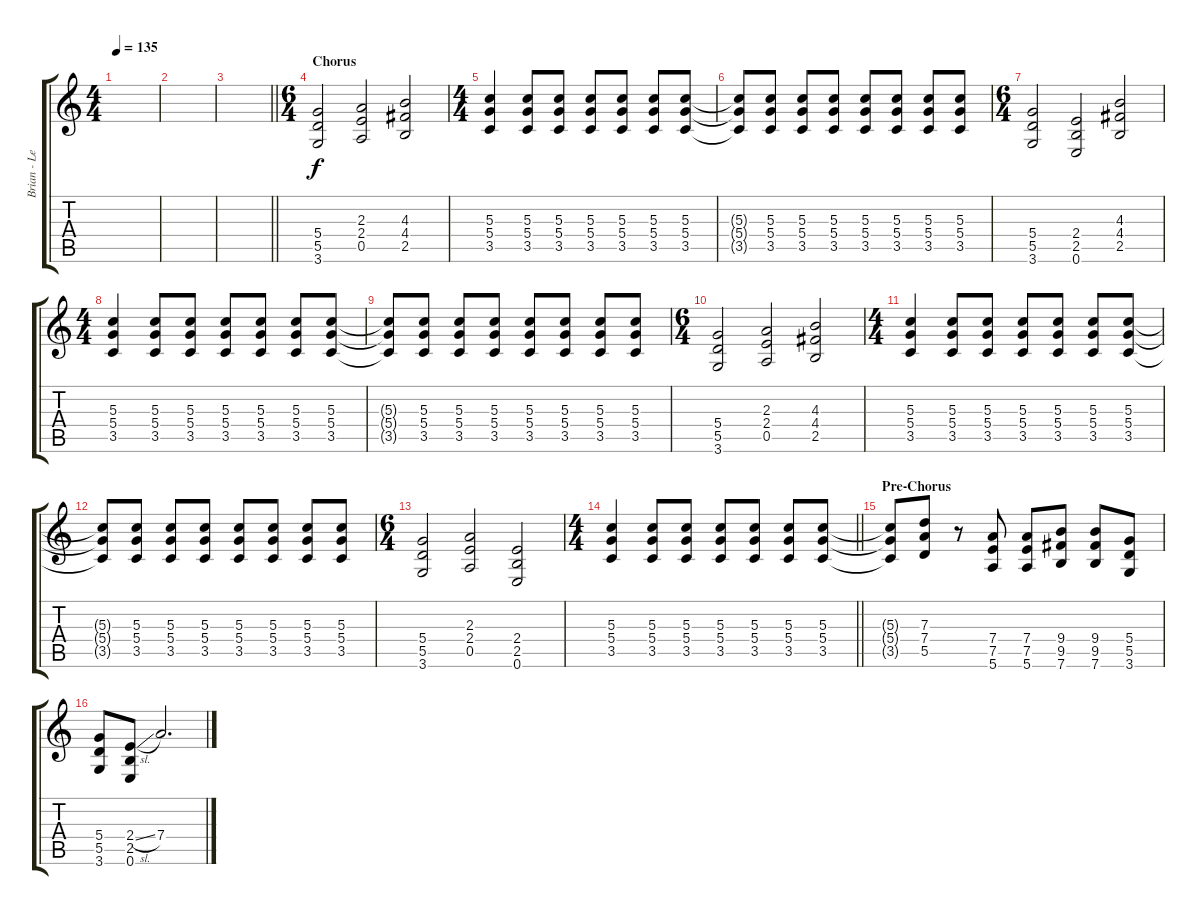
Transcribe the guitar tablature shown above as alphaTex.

\track ("Brian - Lead Guitar II" "Brian - Le") {instrument electricguitarjazz}
\staff {score tabs}
\tuning (E4 B3 G3 D3 A2 E2) {hide}
\ts (4 4)
\tempo 135
\clef g2
\ks c
|
|
\barLineRight lightlight
|
\ts (6 4)
\section ("" "Chorus")
(5.4 5.5 3.6).2 (2.3 2.4 0.5).2 (4.3 4.4 2.5).2 |
\ts (4 4)
(5.3 5.4 3.5).4 (5.3 5.4 3.5).8 (5.3 5.4 3.5).8 (5.3 5.4 3.5).8 (5.3 5.4 3.5).8 (5.3 5.4 3.5).8 (5.3 5.4 3.5).8 |
(5.3{t} 5.4{t} 3.5{t}).8 (5.3 5.4 3.5).8 (5.3 5.4 3.5).8 (5.3 5.4 3.5).8 (5.3 5.4 3.5).8 (5.3 5.4 3.5).8 (5.3 5.4 3.5).8 (5.3 5.4 3.5).8 |
\ts (6 4)
(5.4 5.5 3.6).2 (2.4 2.5 0.6).2 (4.3 4.4 2.5).2 |
\ts (4 4)
(5.3 5.4 3.5).4 (5.3 5.4 3.5).8 (5.3 5.4 3.5).8 (5.3 5.4 3.5).8 (5.3 5.4 3.5).8 (5.3 5.4 3.5).8 (5.3 5.4 3.5).8 |
(5.3{t} 5.4{t} 3.5{t}).8 (5.3 5.4 3.5).8 (5.3 5.4 3.5).8 (5.3 5.4 3.5).8 (5.3 5.4 3.5).8 (5.3 5.4 3.5).8 (5.3 5.4 3.5).8 (5.3 5.4 3.5).8 |
\ts (6 4)
(5.4 5.5 3.6).2 (2.3 2.4 0.5).2 (4.3 4.4 2.5).2 |
\ts (4 4)
(5.3 5.4 3.5).4 (5.3 5.4 3.5).8 (5.3 5.4 3.5).8 (5.3 5.4 3.5).8 (5.3 5.4 3.5).8 (5.3 5.4 3.5).8 (5.3 5.4 3.5).8 |
(5.3{t} 5.4{t} 3.5{t}).8 (5.3 5.4 3.5).8 (5.3 5.4 3.5).8 (5.3 5.4 3.5).8 (5.3 5.4 3.5).8 (5.3 5.4 3.5).8 (5.3 5.4 3.5).8 (5.3 5.4 3.5).8 |
\ts (6 4)
(5.4 5.5 3.6).2 (2.3 2.4 0.5).2 (2.4 2.5 0.6).2 |
\ts (4 4)
\barLineRight lightlight
(5.3 5.4 3.5).4 (5.3 5.4 3.5).8 (5.3 5.4 3.5).8 (5.3 5.4 3.5).8 (5.3 5.4 3.5).8 (5.3 5.4 3.5).8 (5.3 5.4 3.5).8 |
\section ("" "Pre-Chorus")
(5.3{t} 5.4{t} 3.5{t}).8 (7.3 7.4 5.5).8 r.8 (7.4 7.5 5.6).8 (7.4 7.5 5.6).8 (9.4 9.5 7.6).8 (9.4 9.5 7.6).8 (5.4 5.5 3.6).8 |
(5.4 5.5 3.6).8 (2.4{sl} 2.5 0.6).8 7.4.2{d}
